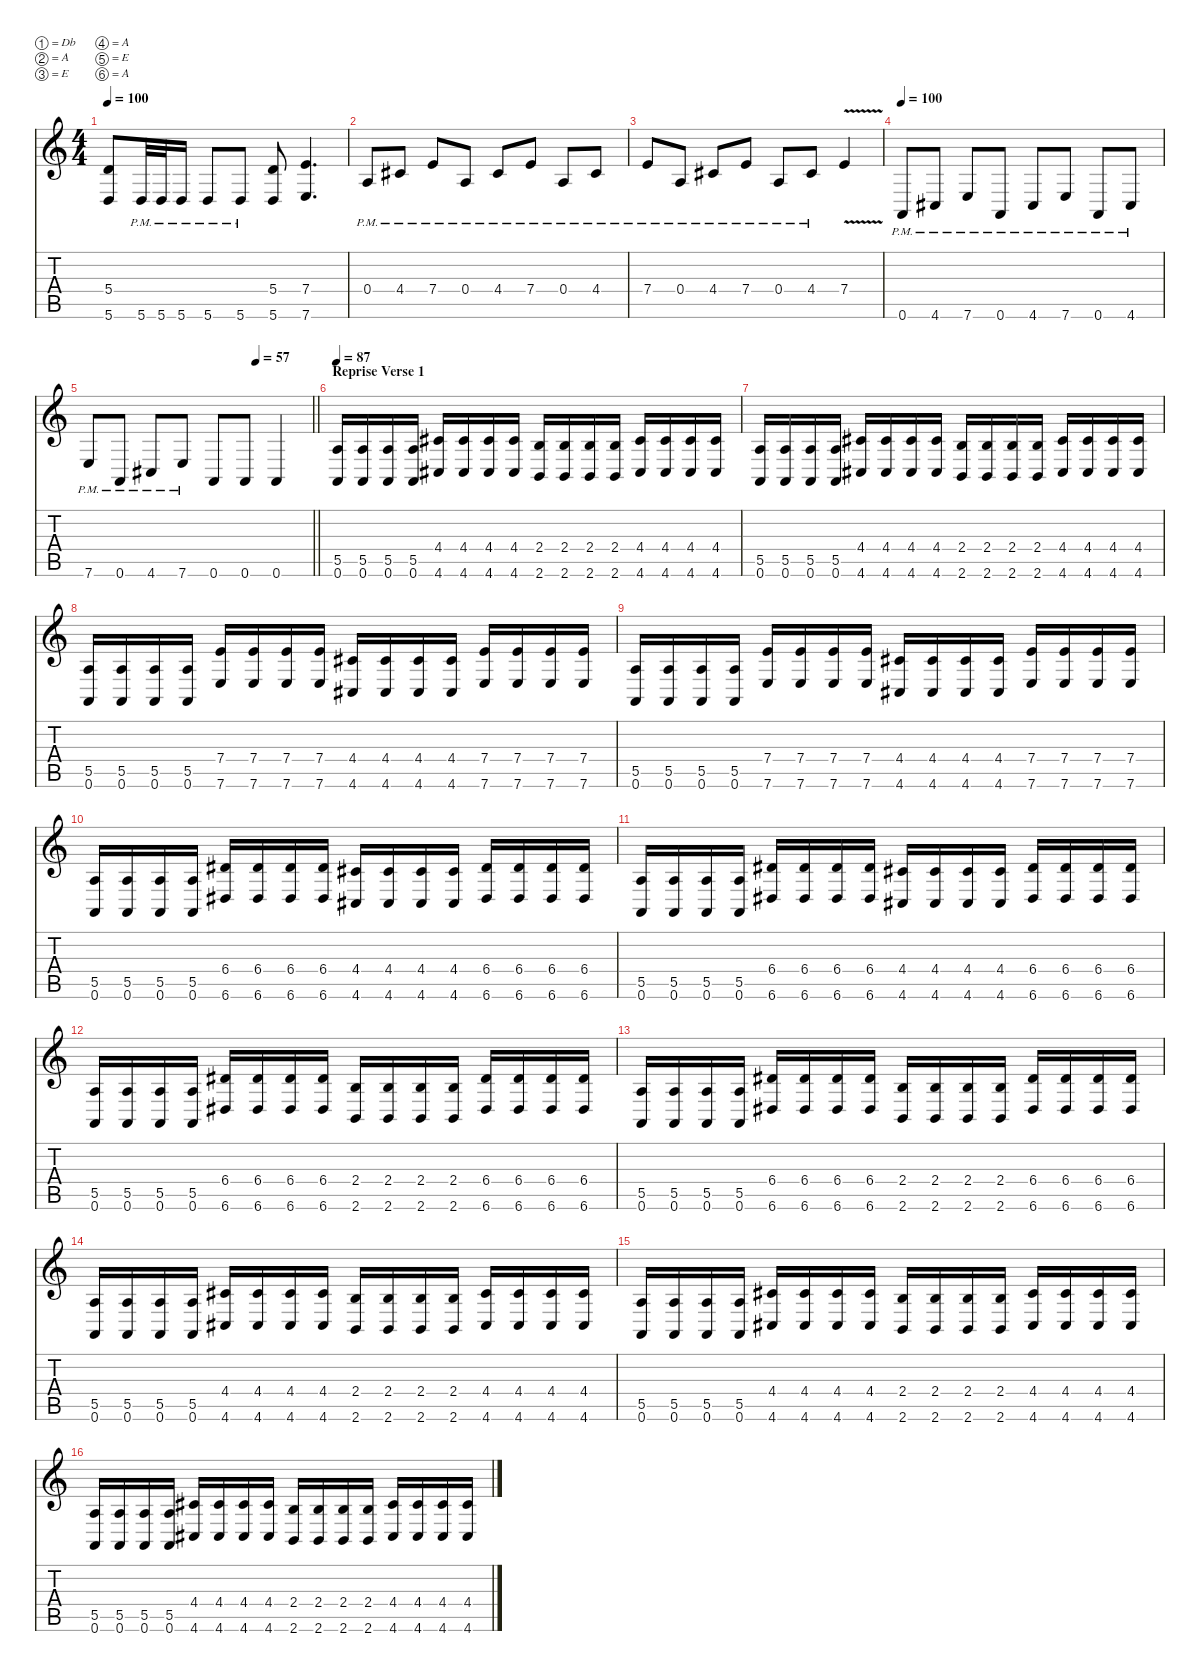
\defaultSystemsLayout 4
\hideDynamics
\bracketExtendMode nobrackets
\singleTrackTrackNamePolicy hidden
\multiTrackTrackNamePolicy hidden
\firstSystemTrackNameMode fullname
\otherSystemsTrackNameOrientation horizontal
\track ("Gtr2" "dist.guit.") {instrument distortionguitar}
\staff {score tabs}
\tuning (Db4 A3 E3 A2 E2 A1)
\ts (4 4)
\tempo 100
\clef g2
\ks c
(5.4{t} 5.6{t}).8{dy f beam Up} 5.6{pm}.32{beam Up} 5.6{pm}.32{beam Up} 5.6{pm}.16{beam Up} 5.6{pm}.8{beam Up} 5.6{pm}.8{beam Up} (5.4 5.6).8{beam Up} (7.4 7.6).4{d beam Up} |
0.4{pm}.8{beam Up} 4.4{pm acc #}.8{beam Up} 7.4{pm}.8{beam Up} 0.4{pm}.8{beam Up} 4.4{pm acc #}.8{beam Up} 7.4{pm}.8{beam Up} 0.4{pm}.8{beam Up} 4.4{pm acc #}.8{beam Up} |
7.4{pm}.8{beam Up} 0.4{pm}.8{beam Up} 4.4{pm acc #}.8{beam Up} 7.4{pm}.8{beam Up} 0.4{pm}.8{beam Up} 4.4{pm acc #}.8{beam Up} 7.4{v}.4{beam Up} |
\tempo 100
0.6{pm}.8{beam Up} 4.6{pm acc #}.8{beam Up} 7.6{pm}.8{beam Up} 0.6{pm}.8{beam Up} 4.6{pm acc #}.8{beam Up} 7.6{pm}.8{beam Up} 0.6{pm}.8{beam Up} 4.6{pm acc #}.8{beam Up} |
\tempo (57 0.75)
\barLineRight lightlight
7.6{pm}.8{beam Up} 0.6{pm}.8{beam Up} 4.6{pm acc #}.8{beam Up} 7.6{pm}.8{beam Up} 0.6.8{beam Up} 0.6.8{beam Up} 0.6.4{beam Up} |
\section ("" "Reprise Verse 1")
\tempo 87
(5.5 0.6).16{beam Up} (5.5 0.6).16{beam Up} (5.5 0.6).16{beam Up} (5.5 0.6).16{beam Up} (4.4{acc #} 4.6{acc #}).16{beam Up} (4.4{acc #} 4.6{acc #}).16{beam Up} (4.4{acc #} 4.6{acc #}).16{beam Up} (4.4{acc #} 4.6{acc #}).16{beam Up} (2.4 2.6).16{beam Up} (2.4 2.6).16{beam Up} (2.4 2.6).16{beam Up} (2.4 2.6).16{beam Up} (4.4{acc #} 4.6{acc #}).16{beam Up} (4.4{acc #} 4.6{acc #}).16{beam Up} (4.4{acc #} 4.6{acc #}).16{beam Up} (4.4{acc #} 4.6{acc #}).16{beam Up} |
(5.5 0.6).16{beam Up} (5.5 0.6).16{beam Up} (5.5 0.6).16{beam Up} (5.5 0.6).16{beam Up} (4.4{acc #} 4.6{acc #}).16{beam Up} (4.4{acc #} 4.6{acc #}).16{beam Up} (4.4{acc #} 4.6{acc #}).16{beam Up} (4.4{acc #} 4.6{acc #}).16{beam Up} (2.4 2.6).16{beam Up} (2.4 2.6).16{beam Up} (2.4 2.6).16{beam Up} (2.4 2.6).16{beam Up} (4.4{acc #} 4.6{acc #}).16{beam Up} (4.4{acc #} 4.6{acc #}).16{beam Up} (4.4{acc #} 4.6{acc #}).16{beam Up} (4.4{acc #} 4.6{acc #}).16{beam Up} |
(5.5 0.6).16{beam Up} (5.5 0.6).16{beam Up} (5.5 0.6).16{beam Up} (5.5 0.6).16{beam Up} (7.4 7.6).16{beam Up} (7.4 7.6).16{beam Up} (7.4 7.6).16{beam Up} (7.4 7.6).16{beam Up} (4.4{acc #} 4.6{acc #}).16{beam Up} (4.4{acc #} 4.6{acc #}).16{beam Up} (4.4{acc #} 4.6{acc #}).16{beam Up} (4.4{acc #} 4.6{acc #}).16{beam Up} (7.4 7.6).16{beam Up} (7.4 7.6).16{beam Up} (7.4 7.6).16{beam Up} (7.4 7.6).16{beam Up} |
(5.5 0.6).16{beam Up} (5.5 0.6).16{beam Up} (5.5 0.6).16{beam Up} (5.5 0.6).16{beam Up} (7.4 7.6).16{beam Up} (7.4 7.6).16{beam Up} (7.4 7.6).16{beam Up} (7.4 7.6).16{beam Up} (4.4{acc #} 4.6{acc #}).16{beam Up} (4.4{acc #} 4.6{acc #}).16{beam Up} (4.4{acc #} 4.6{acc #}).16{beam Up} (4.4{acc #} 4.6{acc #}).16{beam Up} (7.4 7.6).16{beam Up} (7.4 7.6).16{beam Up} (7.4 7.6).16{beam Up} (7.4 7.6).16{beam Up} |
(5.5 0.6).16{beam Up} (5.5 0.6).16{beam Up} (5.5 0.6).16{beam Up} (5.5 0.6).16{beam Up} (6.4{acc #} 6.6{acc #}).16{beam Up} (6.4{acc #} 6.6{acc #}).16{beam Up} (6.4{acc #} 6.6{acc #}).16{beam Up} (6.4{acc #} 6.6{acc #}).16{beam Up} (4.4{acc #} 4.6{acc #}).16{beam Up} (4.4{acc #} 4.6{acc #}).16{beam Up} (4.4{acc #} 4.6{acc #}).16{beam Up} (4.4{acc #} 4.6{acc #}).16{beam Up} (6.4{acc #} 6.6{acc #}).16{beam Up} (6.4{acc #} 6.6{acc #}).16{beam Up} (6.4{acc #} 6.6{acc #}).16{beam Up} (6.4{acc #} 6.6{acc #}).16{beam Up} |
(5.5 0.6).16{beam Up} (5.5 0.6).16{beam Up} (5.5 0.6).16{beam Up} (5.5 0.6).16{beam Up} (6.4{acc #} 6.6{acc #}).16{beam Up} (6.4{acc #} 6.6{acc #}).16{beam Up} (6.4{acc #} 6.6{acc #}).16{beam Up} (6.4{acc #} 6.6{acc #}).16{beam Up} (4.4{acc #} 4.6{acc #}).16{beam Up} (4.4{acc #} 4.6{acc #}).16{beam Up} (4.4{acc #} 4.6{acc #}).16{beam Up} (4.4{acc #} 4.6{acc #}).16{beam Up} (6.4{acc #} 6.6{acc #}).16{beam Up} (6.4{acc #} 6.6{acc #}).16{beam Up} (6.4{acc #} 6.6{acc #}).16{beam Up} (6.4{acc #} 6.6{acc #}).16{beam Up} |
(5.5 0.6).16{beam Up} (5.5 0.6).16{beam Up} (5.5 0.6).16{beam Up} (5.5 0.6).16{beam Up} (6.4{acc #} 6.6{acc #}).16{beam Up} (6.4{acc #} 6.6{acc #}).16{beam Up} (6.4{acc #} 6.6{acc #}).16{beam Up} (6.4{acc #} 6.6{acc #}).16{beam Up} (2.4 2.6).16{beam Up} (2.4 2.6).16{beam Up} (2.4 2.6).16{beam Up} (2.4 2.6).16{beam Up} (6.4{acc #} 6.6{acc #}).16{beam Up} (6.4{acc #} 6.6{acc #}).16{beam Up} (6.4{acc #} 6.6{acc #}).16{beam Up} (6.4{acc #} 6.6{acc #}).16{beam Up} |
(5.5 0.6).16{beam Up} (5.5 0.6).16{beam Up} (5.5 0.6).16{beam Up} (5.5 0.6).16{beam Up} (6.4{acc #} 6.6{acc #}).16{beam Up} (6.4{acc #} 6.6{acc #}).16{beam Up} (6.4{acc #} 6.6{acc #}).16{beam Up} (6.4{acc #} 6.6{acc #}).16{beam Up} (2.4 2.6).16{beam Up} (2.4 2.6).16{beam Up} (2.4 2.6).16{beam Up} (2.4 2.6).16{beam Up} (6.4{acc #} 6.6{acc #}).16{beam Up} (6.4{acc #} 6.6{acc #}).16{beam Up} (6.4{acc #} 6.6{acc #}).16{beam Up} (6.4{acc #} 6.6{acc #}).16{beam Up} |
(5.5 0.6).16{beam Up} (5.5 0.6).16{beam Up} (5.5 0.6).16{beam Up} (5.5 0.6).16{beam Up} (4.4{acc #} 4.6{acc #}).16{beam Up} (4.4{acc #} 4.6{acc #}).16{beam Up} (4.4{acc #} 4.6{acc #}).16{beam Up} (4.4{acc #} 4.6{acc #}).16{beam Up} (2.4 2.6).16{beam Up} (2.4 2.6).16{beam Up} (2.4 2.6).16{beam Up} (2.4 2.6).16{beam Up} (4.4{acc #} 4.6{acc #}).16{beam Up} (4.4{acc #} 4.6{acc #}).16{beam Up} (4.4{acc #} 4.6{acc #}).16{beam Up} (4.4{acc #} 4.6{acc #}).16{beam Up} |
(5.5 0.6).16{beam Up} (5.5 0.6).16{beam Up} (5.5 0.6).16{beam Up} (5.5 0.6).16{beam Up} (4.4{acc #} 4.6{acc #}).16{beam Up} (4.4{acc #} 4.6{acc #}).16{beam Up} (4.4{acc #} 4.6{acc #}).16{beam Up} (4.4{acc #} 4.6{acc #}).16{beam Up} (2.4 2.6).16{beam Up} (2.4 2.6).16{beam Up} (2.4 2.6).16{beam Up} (2.4 2.6).16{beam Up} (4.4{acc #} 4.6{acc #}).16{beam Up} (4.4{acc #} 4.6{acc #}).16{beam Up} (4.4{acc #} 4.6{acc #}).16{beam Up} (4.4{acc #} 4.6{acc #}).16{beam Up} |
(5.5 0.6).16{beam Up} (5.5 0.6).16{beam Up} (5.5 0.6).16{beam Up} (5.5 0.6).16{beam Up} (4.4{acc #} 4.6{acc #}).16{beam Up} (4.4{acc #} 4.6{acc #}).16{beam Up} (4.4{acc #} 4.6{acc #}).16{beam Up} (4.4{acc #} 4.6{acc #}).16{beam Up} (2.4 2.6).16{beam Up} (2.4 2.6).16{beam Up} (2.4 2.6).16{beam Up} (2.4 2.6).16{beam Up} (4.4{acc #} 4.6{acc #}).16{beam Up} (4.4{acc #} 4.6{acc #}).16{beam Up} (4.4{acc #} 4.6{acc #}).16{beam Up} (4.4{acc #} 4.6{acc #}).16{beam Up}
